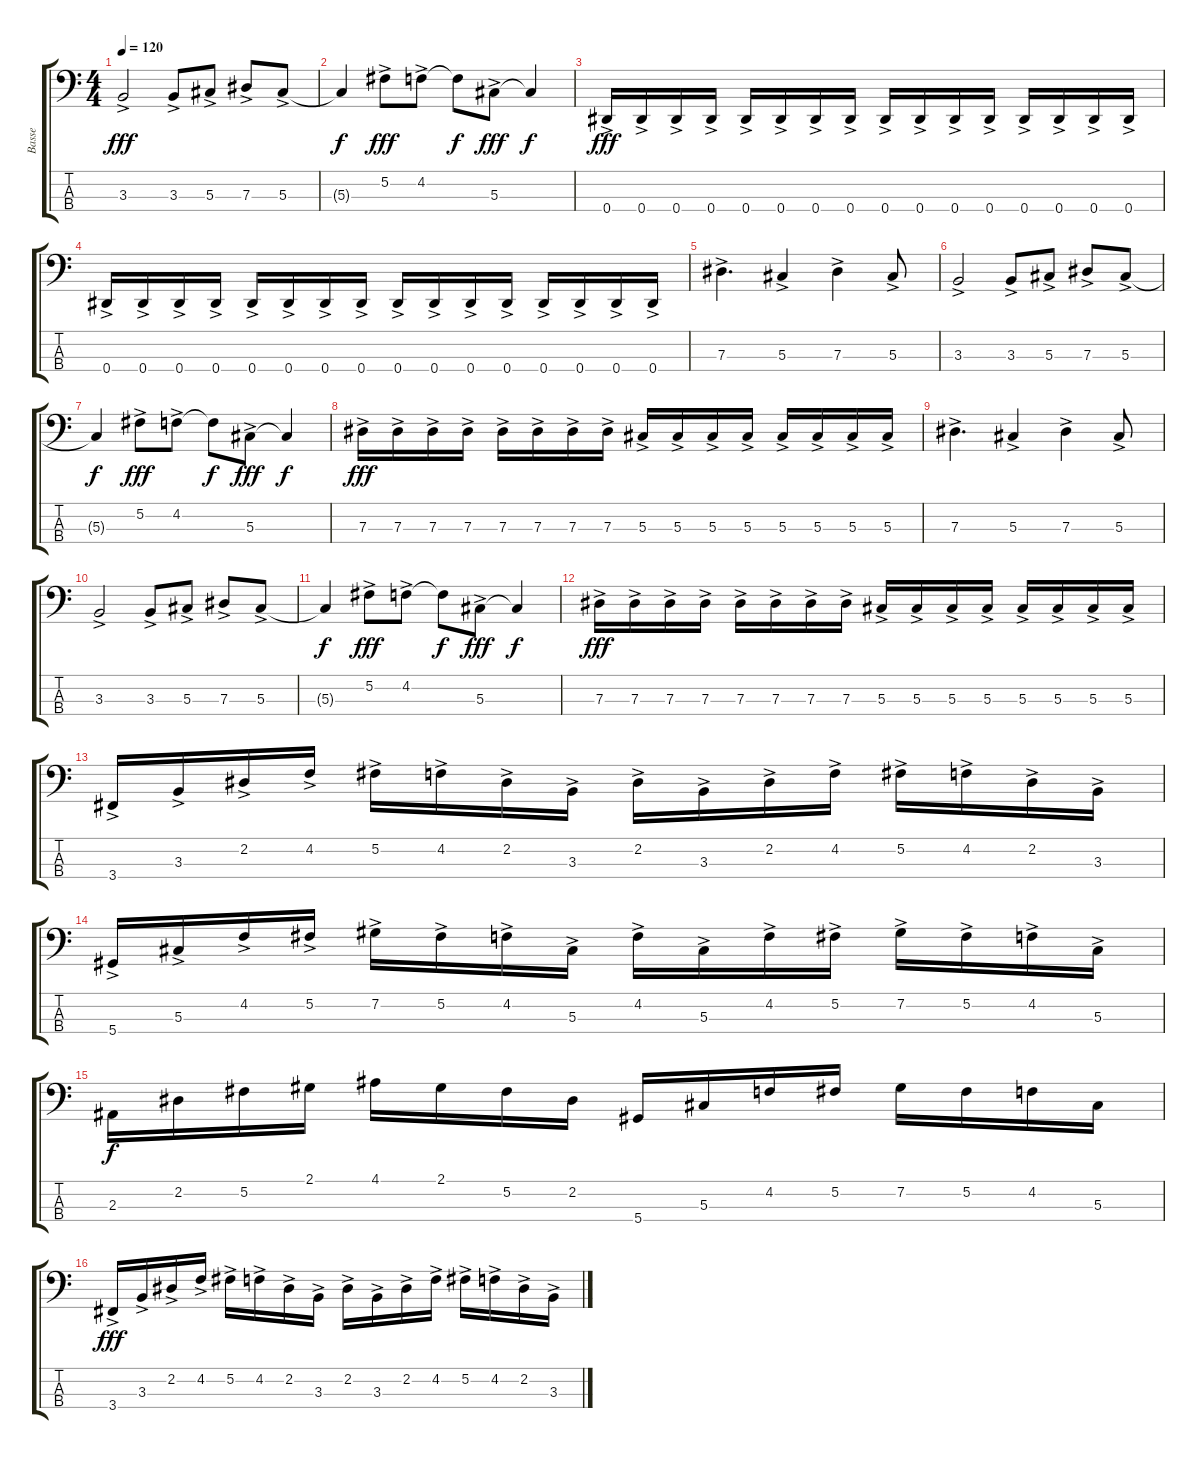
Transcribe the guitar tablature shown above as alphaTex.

\track ("Basse" "Basse") {instrument acousticbass}
\staff {score tabs}
\tuning (Gb2 Db2 Ab1 Eb1) {hide}
\ts (4 4)
\tempo 120
\clef f4
\ks c
3.3{ac}.2{dy fff} 3.3{ac}.8 5.3{ac}.8 7.3{ac}.8 5.3{ac}.8 |
5.3{t}.4{dy f} 5.2{ac}.8{dy fff} 4.2{ac}.8 4.2{t}.8{dy f} 5.3{ac}.8{dy fff} 5.3{t}.4{dy f} |
0.4{ac}.16{dy fff} 0.4{ac}.16 0.4{ac}.16 0.4{ac}.16 0.4{ac}.16 0.4{ac}.16 0.4{ac}.16 0.4{ac}.16 0.4{ac}.16 0.4{ac}.16 0.4{ac}.16 0.4{ac}.16 0.4{ac}.16 0.4{ac}.16 0.4{ac}.16 0.4{ac}.16 |
0.4{ac}.16 0.4{ac}.16 0.4{ac}.16 0.4{ac}.16 0.4{ac}.16 0.4{ac}.16 0.4{ac}.16 0.4{ac}.16 0.4{ac}.16 0.4{ac}.16 0.4{ac}.16 0.4{ac}.16 0.4{ac}.16 0.4{ac}.16 0.4{ac}.16 0.4{ac}.16 |
7.3{ac}.4{d} 5.3{ac}.4 7.3{ac}.4 5.3{ac}.8 |
3.3{ac}.2 3.3{ac}.8 5.3{ac}.8 7.3{ac}.8 5.3{ac}.8 |
5.3{t}.4{dy f} 5.2{ac}.8{dy fff} 4.2{ac}.8 4.2{t}.8{dy f} 5.3{ac}.8{dy fff} 5.3{t}.4{dy f} |
7.3{ac}.16{dy fff} 7.3{ac}.16 7.3{ac}.16 7.3{ac}.16 7.3{ac}.16 7.3{ac}.16 7.3{ac}.16 7.3{ac}.16 5.3{ac}.16 5.3{ac}.16 5.3{ac}.16 5.3{ac}.16 5.3{ac}.16 5.3{ac}.16 5.3{ac}.16 5.3{ac}.16 |
7.3{ac}.4{d} 5.3{ac}.4 7.3{ac}.4 5.3{ac}.8 |
3.3{ac}.2 3.3{ac}.8 5.3{ac}.8 7.3{ac}.8 5.3{ac}.8 |
5.3{t}.4{dy f} 5.2{ac}.8{dy fff} 4.2{ac}.8 4.2{t}.8{dy f} 5.3{ac}.8{dy fff} 5.3{t}.4{dy f} |
7.3{ac}.16{dy fff} 7.3{ac}.16 7.3{ac}.16 7.3{ac}.16 7.3{ac}.16 7.3{ac}.16 7.3{ac}.16 7.3{ac}.16 5.3{ac}.16 5.3{ac}.16 5.3{ac}.16 5.3{ac}.16 5.3{ac}.16 5.3{ac}.16 5.3{ac}.16 5.3{ac}.16 |
3.4{ac}.16 3.3{ac}.16 2.2{ac}.16 4.2{ac}.16 5.2{ac}.16 4.2{ac}.16 2.2{ac}.16 3.3{ac}.16 2.2{ac}.16 3.3{ac}.16 2.2{ac}.16 4.2{ac}.16 5.2{ac}.16 4.2{ac}.16 2.2{ac}.16 3.3{ac}.16 |
5.4{ac}.16 5.3{ac}.16 4.2{ac}.16 5.2{ac}.16 7.2{ac}.16 5.2{ac}.16 4.2{ac}.16 5.3{ac}.16 4.2{ac}.16 5.3{ac}.16 4.2{ac}.16 5.2{ac}.16 7.2{ac}.16 5.2{ac}.16 4.2{ac}.16 5.3{ac}.16 |
2.3.16{dy f} 2.2.16 5.2.16 2.1.16 4.1.16 2.1.16 5.2.16 2.2.16 5.4.16 5.3.16 4.2.16 5.2.16 7.2.16 5.2.16 4.2.16 5.3.16 |
3.4{ac}.16{dy fff} 3.3{ac}.16 2.2{ac}.16 4.2{ac}.16 5.2{ac}.16 4.2{ac}.16 2.2{ac}.16 3.3{ac}.16 2.2{ac}.16 3.3{ac}.16 2.2{ac}.16 4.2{ac}.16 5.2{ac}.16 4.2{ac}.16 2.2{ac}.16 3.3{ac}.16
